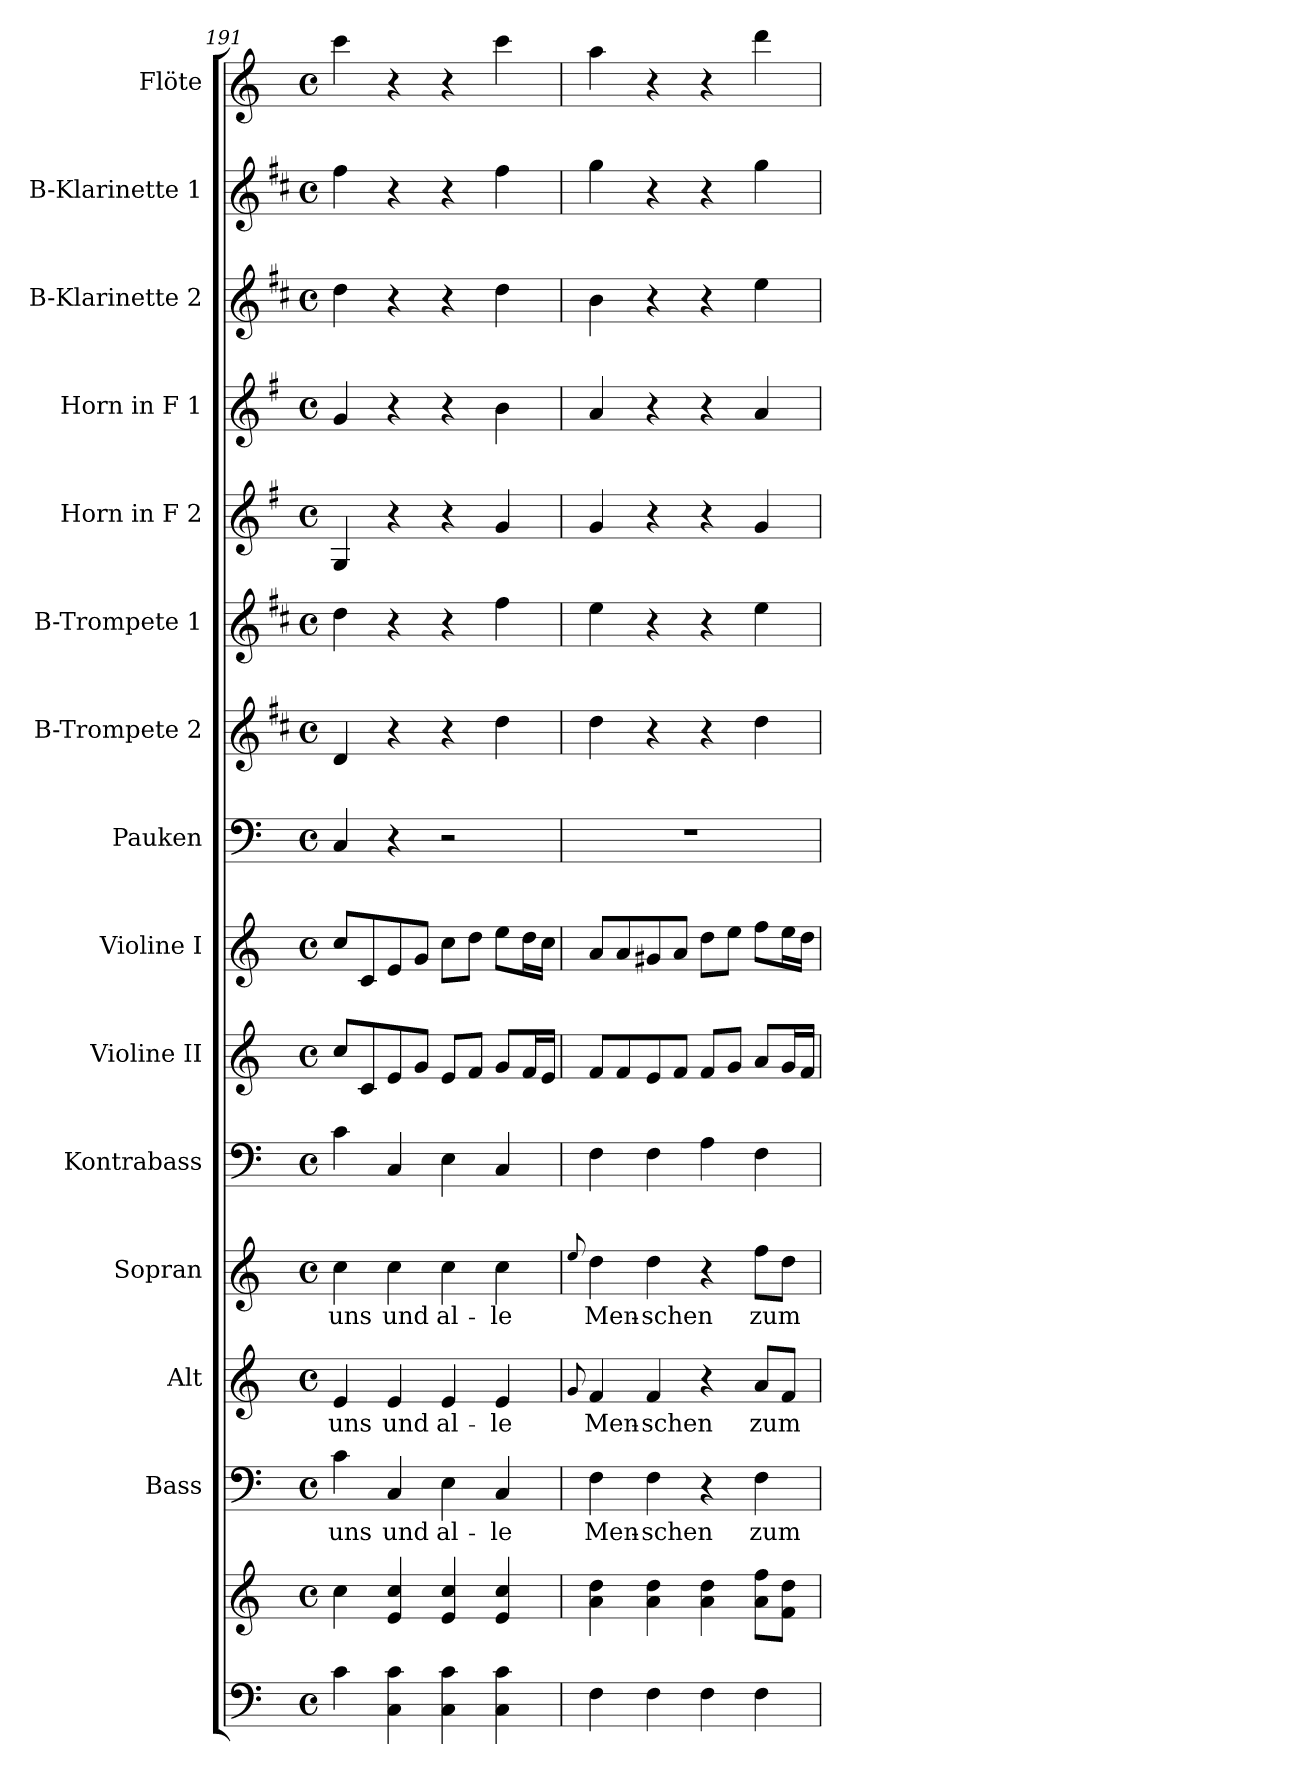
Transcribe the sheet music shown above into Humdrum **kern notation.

**kern	**kern	**kern	**text	**kern	**text	**kern	**text	**kern	**kern	**kern	**kern	**kern	**kern	**kern	**kern	**kern	**kern	**kern
*part15	*part15	*part14	*part14	*part13	*part13	*part12	*part12	*part11	*part10	*part9	*part8	*part7	*part6	*part5	*part4	*part3	*part2	*part1
*staff16	*staff15	*staff14	*staff14	*staff13	*staff13	*staff12	*staff12	*staff11	*staff10	*staff9	*staff8	*staff7	*staff6	*staff5	*staff4	*staff3	*staff2	*staff1
*	*	*I"Bass	*	*I"Alt	*	*I"Sopran	*	*I"Kontrabass	*I"Violine II	*I"Violine I	*I"Pauken	*I"B-Trompete 2	*I"B-Trompete 1	*I"Horn in F 2	*I"Horn in F 1	*I"B-Klarinette 2	*I"B-Klarinette 1	*I"Flöte
*	*	*I'B.	*	*I'A.	*	*I'S.	*	*I'Kb.	*I'Vl. II	*I'Vl. I	*I'Pk.	*I'B Trp. 2	*I'B Trp. 1	*	*	*I'B Kl. 2	*I'B Kl. 1	*I'Fl.
*clefF4	*clefG2	*clefF4	*	*clefG2	*	*clefG2	*	*clefF4	*clefG2	*clefG2	*clefF4	*clefG2	*clefG2	*clefG2	*clefG2	*clefG2	*clefG2	*clefG2
*	*	*	*	*	*	*	*	*ITrd7c12	*	*	*	*ITrd1c2	*ITrd1c2	*ITrd4c7	*ITrd4c7	*ITrd1c2	*ITrd1c2	*
*k[]	*k[]	*k[]	*	*k[]	*	*k[]	*	*k[]	*k[]	*k[]	*k[]	*k[]	*k[]	*k[]	*k[]	*k[]	*k[]	*k[]
*C:	*C:	*C:	*	*C:	*	*C:	*	*C:	*C:	*C:	*C:	*C:	*C:	*C:	*C:	*C:	*C:	*C:
*M4/4	*M4/4	*M4/4	*	*M4/4	*	*M4/4	*	*M4/4	*M4/4	*M4/4	*M4/4	*M4/4	*M4/4	*M4/4	*M4/4	*M4/4	*M4/4	*M4/4
*met(c)	*met(c)	*met(c)	*	*met(c)	*	*met(c)	*	*met(c)	*met(c)	*met(c)	*met(c)	*met(c)	*met(c)	*met(c)	*met(c)	*met(c)	*met(c)	*met(c)
=191	=191	=191	=191	=191	=191	=191	=191	=191	=191	=191	=191	=191	=191	=191	=191	=191	=191	=191
!	!	!	!LO:LY:b	!	!LO:LY:b	!	!LO:LY:b	!	!	!	!	!	!	!	!	!	!	!
4c\	4cc\	4c\	uns	4e/	uns	4cc\	uns	4C\	8cc/L	8cc/L	4C/	4c/	4cc\	4C/	4c/	4cc\	4ee\	4ccc\
.	.	.	.	.	.	.	.	.	8c/	8c/	.	.	.	.	.	.	.	.
!	!	!	!LO:LY:b	!	!LO:LY:b	!	!LO:LY:b	!	!	!	!	!	!	!	!	!	!	!
4C\ 4c\	4e/ 4cc/	4C/	und	4e/	und	4cc\	und	4CC/	8e/	8e/	4r	4r	4r	4r	4r	4r	4r	4r
.	.	.	.	.	.	.	.	.	8g/J	8g/J	.	.	.	.	.	.	.	.
!	!	!	!LO:LY:b	!	!LO:LY:b	!	!LO:LY:b	!	!	!	!	!	!	!	!	!	!	!
4C\ 4c\	4e/ 4cc/	4E\	al-	4e/	al-	4cc\	al-	4EE\	8e/L	8cc\L	2r	4r	4r	4r	4r	4r	4r	4r
.	.	.	.	.	.	.	.	.	8f/J	8dd\J	.	.	.	.	.	.	.	.
!	!	!	!LO:LY:b	!	!LO:LY:b	!	!LO:LY:b	!	!	!	!	!	!	!	!	!	!	!
4C\ 4c\	4e/ 4cc/	4C/	-le	4e/	-le	4cc\	-le	4CC/	8g/L	8ee\L	.	4cc\	4ee\	4c/	4e\	4cc\	4ee\	4ccc\
.	.	.	.	.	.	.	.	.	16f/L	16dd\L	.	.	.	.	.	.	.	.
.	.	.	.	.	.	.	.	.	16e/JJ	16cc\JJ	.	.	.	.	.	.	.	.
=192	=192	=192	=192	=192	=192	=192	=192	=192	=192	=192	=192	=192	=192	=192	=192	=192	=192	=192
.	.	.	.	8qqg/	.	8qqee/	.	.	.	.	.	.	.	.	.	.	.	.
!	!	!	!LO:LY:b	!	!LO:LY:b	!	!LO:LY:b	!	!	!	!	!	!	!	!	!	!	!
4F\	4a\ 4dd\	4F\	Men-	4f/	Men-	4dd\	Men-	4FF\	8f/L	8a/L	1r	4cc\	4dd\	4c/	4d/	4a\	4ff\	4aa\
.	.	.	.	.	.	.	.	.	8f/	8a/	.	.	.	.	.	.	.	.
!	!	!	!LO:LY:b	!	!LO:LY:b	!	!LO:LY:b	!	!	!	!	!	!	!	!	!	!	!
4F\	4a\ 4dd\	4F\	-schen	4f/	-schen	4dd\	-schen	4FF\	8e/	8g#X/	.	4r	4r	4r	4r	4r	4r	4r
.	.	.	.	.	.	.	.	.	8f/J	8a/J	.	.	.	.	.	.	.	.
4F\	4a\ 4dd\	4r	.	4r	.	4r	.	4AA\	8f/L	8dd\L	.	4r	4r	4r	4r	4r	4r	4r
.	.	.	.	.	.	.	.	.	8g/J	8ee\J	.	.	.	.	.	.	.	.
!	!	!	!LO:LY:b	!	!LO:LY:b	!	!LO:LY:b	!	!	!	!	!	!	!	!	!	!	!
4F\	8a\ 8ff\L	4F\	zum	8a/L	zum	8ff\L	zum	4FF\	8a/L	8ff\L	.	4cc\	4dd\	4c/	4d/	4dd\	4ff\	4ddd\
.	8f\ 8dd\J	.	.	8f/J	.	8dd\J	.	.	16g/L	16ee\L	.	.	.	.	.	.	.	.
.	.	.	.	.	.	.	.	.	16f/JJ	16dd\JJ	.	.	.	.	.	.	.	.
=	=	=	=	=	=	=	=	=	=	=	=	=	=	=	=	=	=	=
*-	*-	*-	*-	*-	*-	*-	*-	*-	*-	*-	*-	*-	*-	*-	*-	*-	*-	*-
